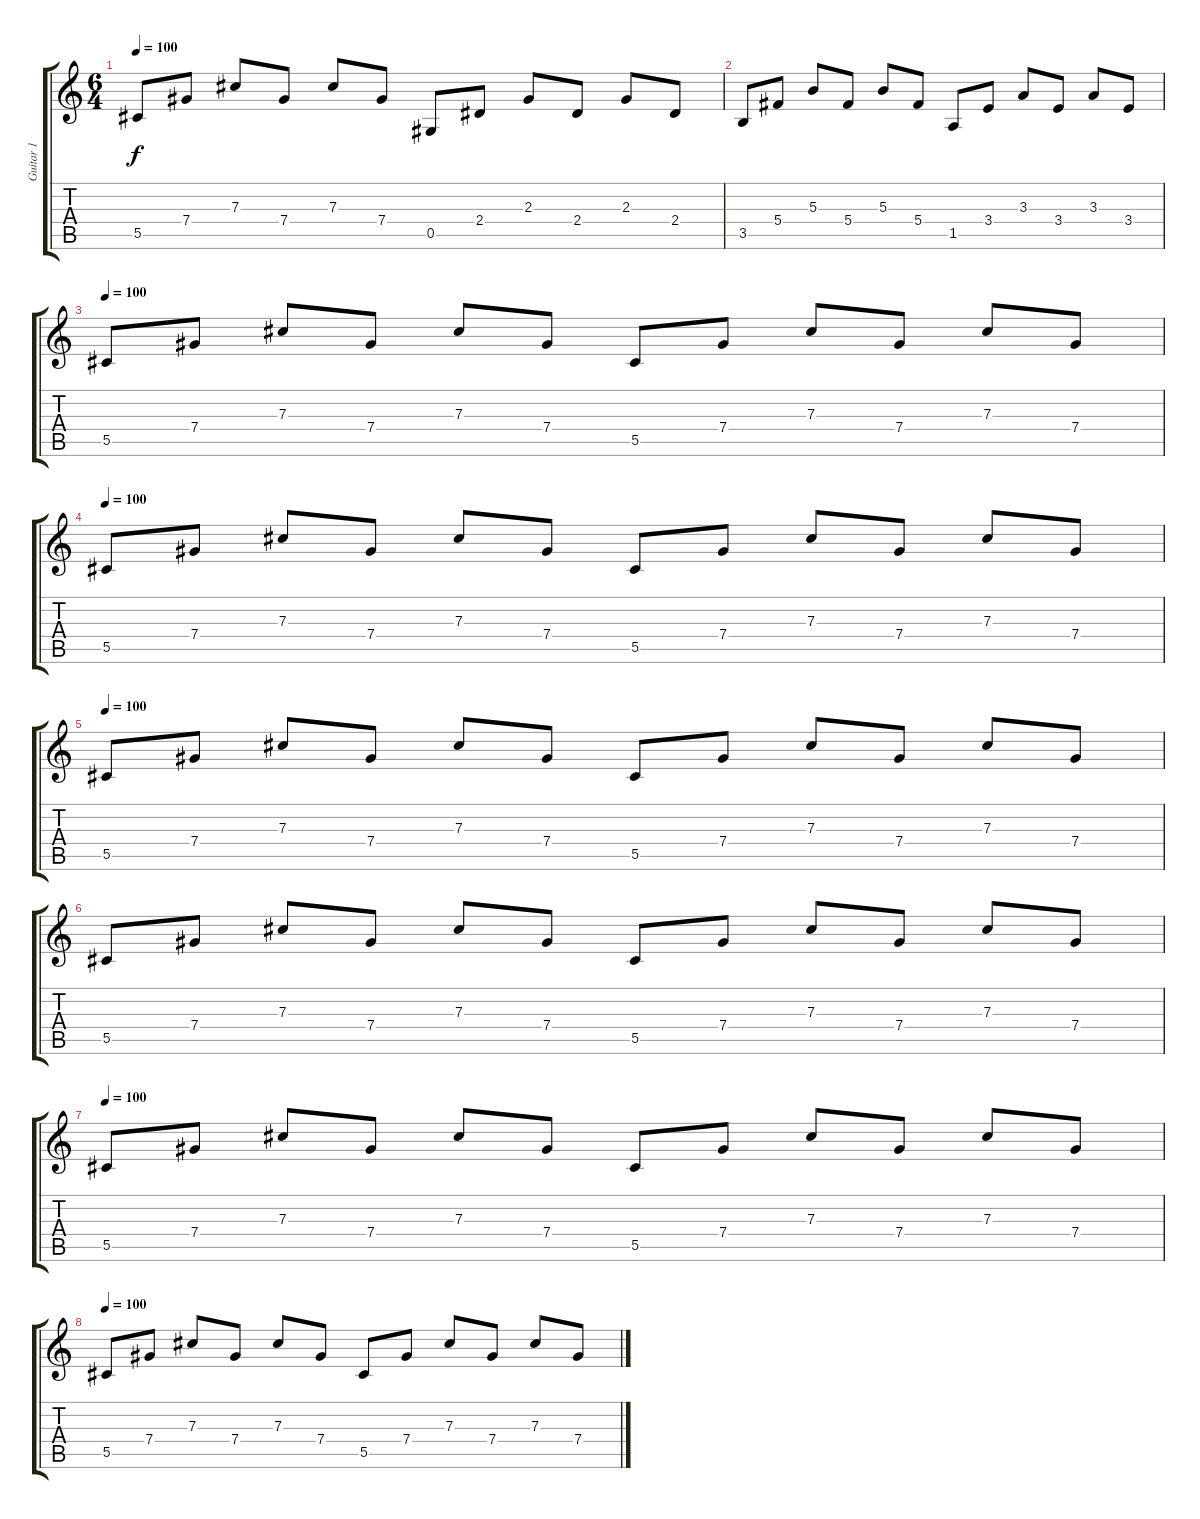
\track ("Guitar 1" "Guitar 1") {instrument distortionguitar}
\staff {score tabs}
\tuning (Eb4 Bb3 Gb3 Db3 Ab2 Eb2) {hide}
\ts (6 4)
\tempo 100
\clef g2
\ks c
5.5.8{dy f instrument electricguitarclean} 7.4.8 7.3.8 7.4.8 7.3.8 7.4.8 0.5.8 2.4.8 2.3.8 2.4.8 2.3.8 2.4.8 |
3.5.8 5.4.8 5.3.8 5.4.8 5.3.8 5.4.8 1.5.8 3.4.8 3.3.8 3.4.8 3.3.8 3.4.8 |
\tempo 100
5.5.8{instrument electricguitarclean} 7.4.8 7.3.8 7.4.8 7.3.8 7.4.8 5.5.8 7.4.8 7.3.8 7.4.8 7.3.8 7.4.8 |
\tempo 100
5.5.8 7.4.8 7.3.8 7.4.8 7.3.8 7.4.8 5.5.8 7.4.8 7.3.8 7.4.8 7.3.8 7.4.8 |
\tempo 100
5.5.8{instrument electricguitarclean} 7.4.8 7.3.8 7.4.8 7.3.8 7.4.8 5.5.8 7.4.8 7.3.8 7.4.8 7.3.8 7.4.8 |
5.5.8 7.4.8 7.3.8 7.4.8 7.3.8 7.4.8 5.5.8 7.4.8 7.3.8 7.4.8 7.3.8 7.4.8 |
\tempo 100
5.5.8{instrument electricguitarclean} 7.4.8 7.3.8 7.4.8 7.3.8 7.4.8 5.5.8 7.4.8 7.3.8 7.4.8 7.3.8 7.4.8 |
\tempo 100
5.5.8 7.4.8 7.3.8 7.4.8 7.3.8 7.4.8 5.5.8 7.4.8 7.3.8 7.4.8 7.3.8 7.4.8
